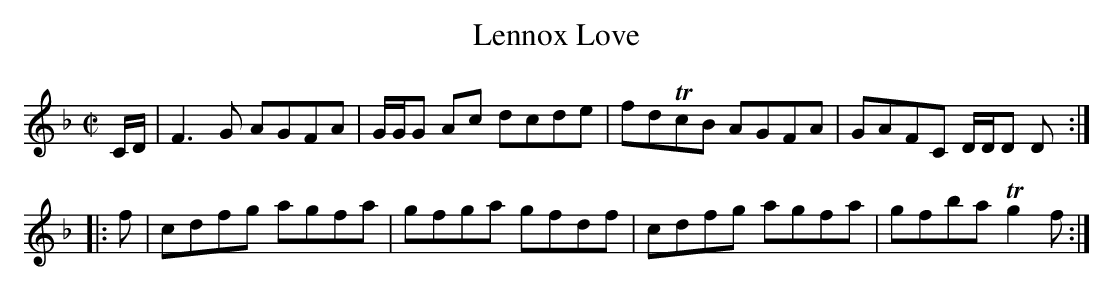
X:1
T:Lennox Love
M:C|
L:1/8
K:F
C/D/|F3G AGFA|G/G/G Ac dcde|fdTcB AGFA|GAFC D/D/D D:|
|:f|cdfg agfa|gfga gfdf|cdfg agfa|gfba Tg2 f:|]
